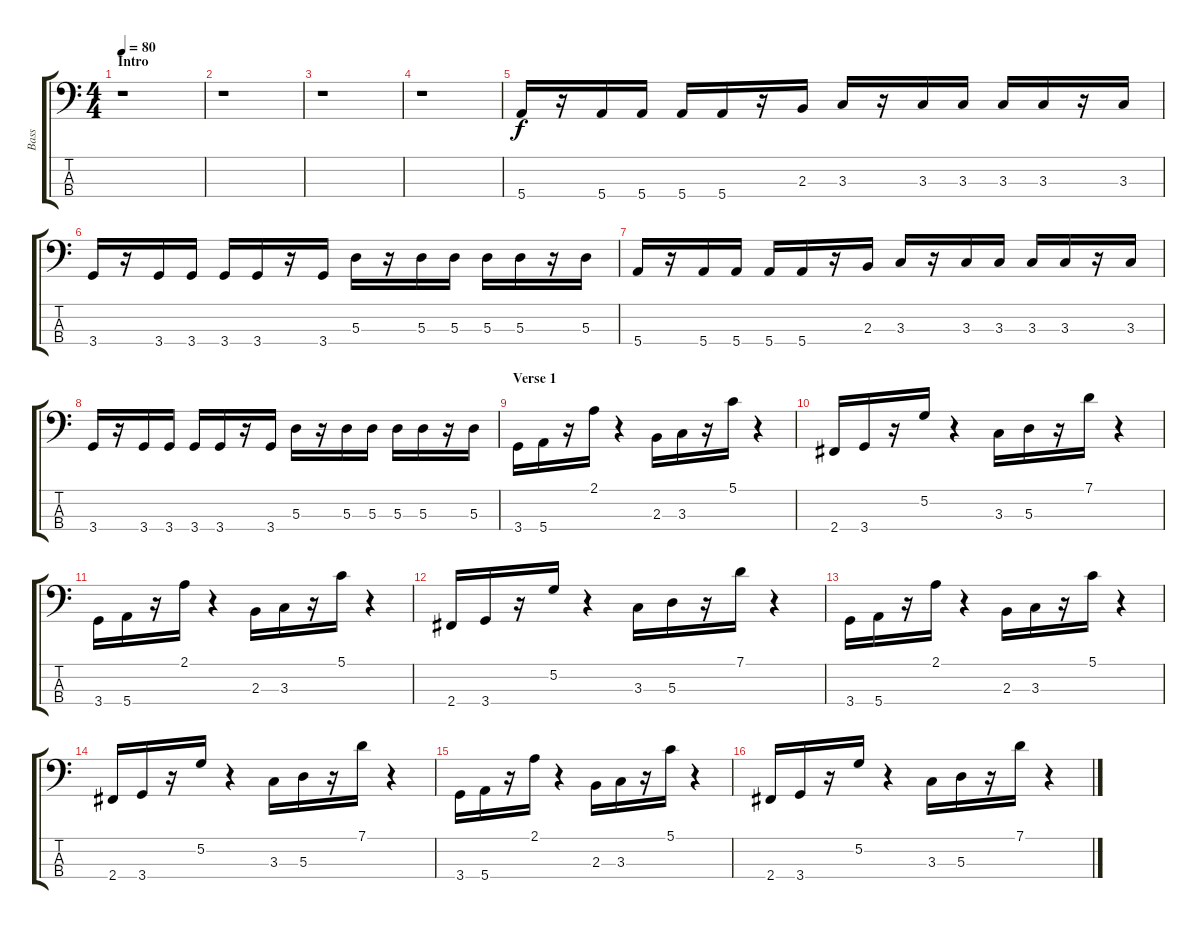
\track ("Bass" "Bass") {instrument electricbassfinger}
\staff {score tabs}
\tuning (G2 D2 A1 E1) {hide}
\ts (4 4)
\section ("" "Intro")
\tempo 80
\clef f4
\ks c
r.1{dy f instrument electricbassfinger} |
r.1 |
r.1 |
r.1 |
5.4.16 r.16 5.4.16 5.4.16 5.4.16 5.4.16 r.16 2.3.16 3.3.16 r.16 3.3.16 3.3.16 3.3.16 3.3.16 r.16 3.3.16 |
3.4.16 r.16 3.4.16 3.4.16 3.4.16 3.4.16 r.16 3.4.16 5.3.16 r.16 5.3.16 5.3.16 5.3.16 5.3.16 r.16 5.3.16 |
5.4.16 r.16 5.4.16 5.4.16 5.4.16 5.4.16 r.16 2.3.16 3.3.16 r.16 3.3.16 3.3.16 3.3.16 3.3.16 r.16 3.3.16 |
3.4.16 r.16 3.4.16 3.4.16 3.4.16 3.4.16 r.16 3.4.16 5.3.16 r.16 5.3.16 5.3.16 5.3.16 5.3.16 r.16 5.3.16 |
\section ("" "Verse 1")
3.4.16{instrument slapbass1} 5.4.16 r.16 2.1.16 r.4 2.3.16 3.3.16 r.16 5.1.16 r.4 |
2.4.16 3.4.16 r.16 5.2.16 r.4 3.3.16 5.3.16 r.16 7.1.16 r.4 |
3.4.16 5.4.16 r.16 2.1.16 r.4 2.3.16 3.3.16 r.16 5.1.16 r.4 |
2.4.16 3.4.16 r.16 5.2.16 r.4 3.3.16 5.3.16 r.16 7.1.16 r.4 |
3.4.16 5.4.16 r.16 2.1.16 r.4 2.3.16 3.3.16 r.16 5.1.16 r.4 |
2.4.16 3.4.16 r.16 5.2.16 r.4 3.3.16 5.3.16 r.16 7.1.16 r.4 |
3.4.16 5.4.16 r.16 2.1.16 r.4 2.3.16 3.3.16 r.16 5.1.16 r.4 |
2.4.16 3.4.16 r.16 5.2.16 r.4 3.3.16 5.3.16 r.16 7.1.16 r.4
